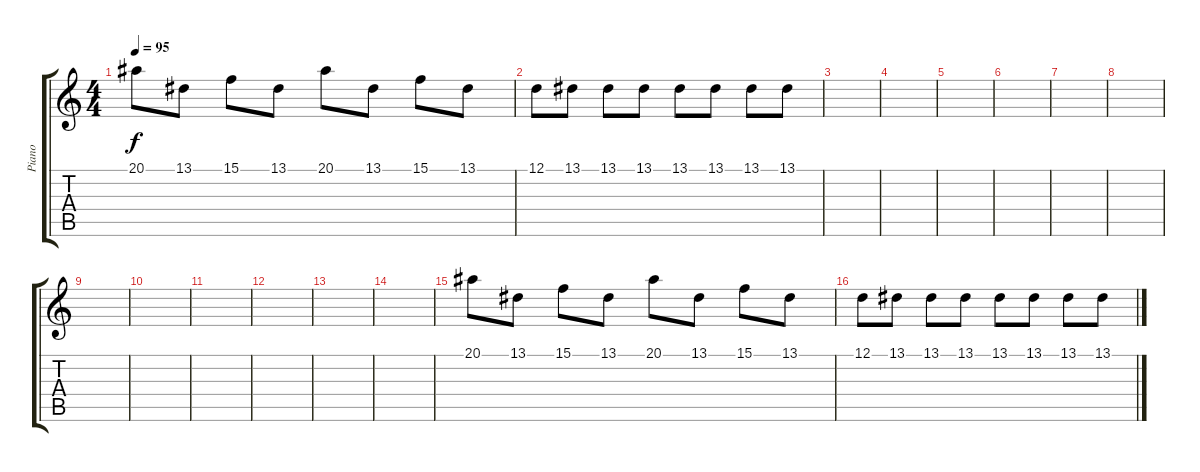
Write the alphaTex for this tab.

\track ("Piano" "Piano") {instrument electricgrandpiano}
\staff {score tabs}
\tuning (D4 A3 F3 C3 G2 C2) {hide}
\ts (4 4)
\tempo 95
\clef g2
\ks c
20.1.8{dy f instrument electricgrandpiano} 13.1.8 15.1.8 13.1.8 20.1.8 13.1.8 15.1.8 13.1.8 |
12.1.8 13.1.8 13.1.8 13.1.8 13.1.8 13.1.8 13.1.8 13.1.8 |
|
|
|
|
|
|
|
|
|
|
|
|
20.1.8 13.1.8 15.1.8 13.1.8 20.1.8 13.1.8 15.1.8 13.1.8 |
12.1.8 13.1.8 13.1.8 13.1.8 13.1.8 13.1.8 13.1.8 13.1.8
